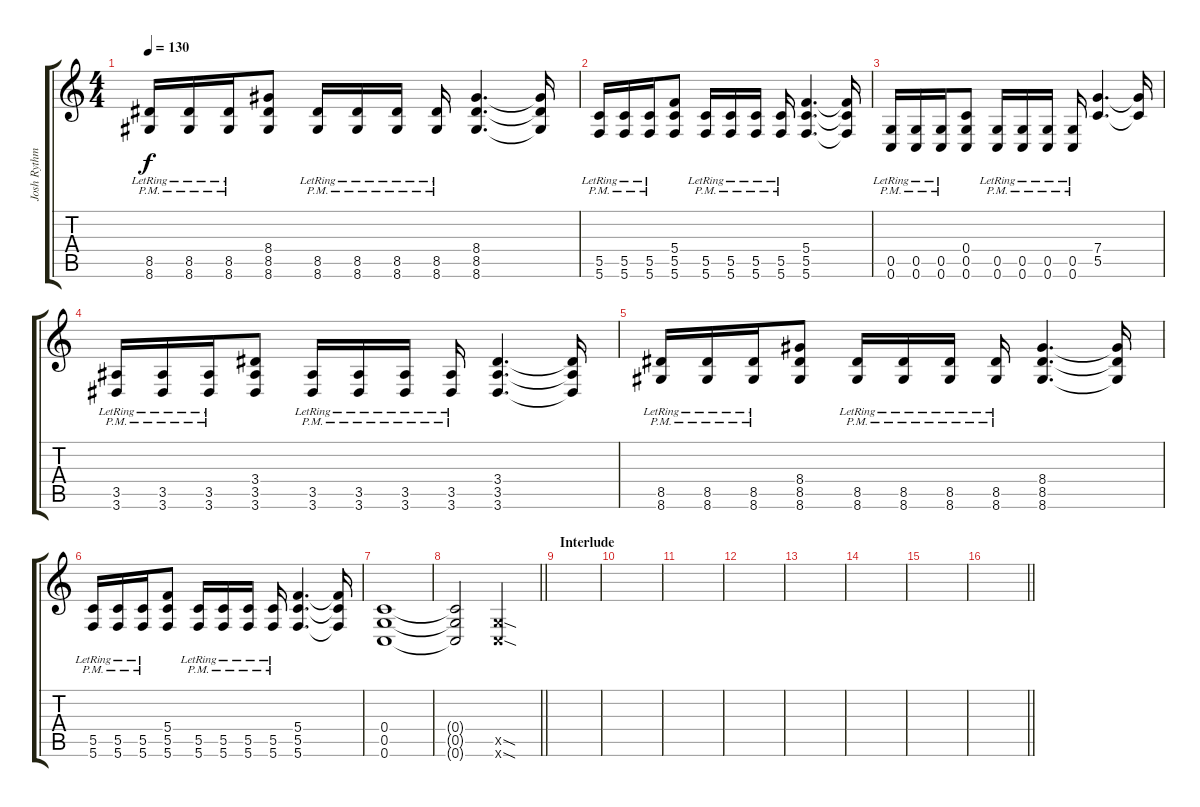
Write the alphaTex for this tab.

\track ("Josh Rythm" "Josh Rythm") {instrument distortionguitar}
\staff {score tabs}
\tuning (D4 A3 F3 C3 G2 C2) {hide}
\ts (4 4)
\tempo 130
\clef g2
\ks c
(8.5{pm lr} 8.6{pm lr}).16{dy f} (8.5{pm lr} 8.6{pm lr}).16 (8.5{pm lr} 8.6{pm lr}).16 (8.4 8.5 8.6).8 (8.5{pm lr} 8.6{pm lr}).16 (8.5{pm lr} 8.6{pm lr}).16 (8.5{pm lr} 8.6{pm lr}).16 (8.5{pm lr} 8.6{pm lr}).16 (8.4 8.5 8.6).4{d} (8.4{t} 8.5{t} 8.6{t}).16 |
(5.5{pm lr} 5.6{pm lr}).16 (5.5{pm lr} 5.6{pm lr}).16 (5.5{pm lr} 5.6{pm lr}).16 (5.4 5.5 5.6).8 (5.5{pm lr} 5.6{pm lr}).16 (5.5{pm lr} 5.6{pm lr}).16 (5.5{pm lr} 5.6{pm lr}).16 (5.5{pm lr} 5.6{pm lr}).16 (5.4 5.5 5.6).4{d} (5.4{t} 5.5{t} 5.6{t}).16 |
(0.5{pm lr} 0.6{pm lr}).16 (0.5{pm lr} 0.6{pm lr}).16 (0.5{pm lr} 0.6{pm lr}).16 (0.4 0.5 0.6).8 (0.5{pm lr} 0.6{pm lr}).16 (0.5{pm lr} 0.6{pm lr}).16 (0.5{pm lr} 0.6{pm lr}).16 (0.5{pm lr} 0.6{pm lr}).16 (7.4 5.5).4{d} (7.4{t} 5.5{t}).16 |
(3.5{pm lr} 3.6{pm lr}).16 (3.5{pm lr} 3.6{pm lr}).16 (3.5{pm lr} 3.6{pm lr}).16 (3.4 3.5 3.6).8 (3.5{pm lr} 3.6{pm lr}).16 (3.5{pm lr} 3.6{pm lr}).16 (3.5{pm lr} 3.6{pm lr}).16 (3.5{pm lr} 3.6{pm lr}).16 (3.4 3.5 3.6).4{d} (3.4{t} 3.5{t} 3.6{t}).16 |
(8.5{pm lr} 8.6{pm lr}).16 (8.5{pm lr} 8.6{pm lr}).16 (8.5{pm lr} 8.6{pm lr}).16 (8.4 8.5 8.6).8 (8.5{pm lr} 8.6{pm lr}).16 (8.5{pm lr} 8.6{pm lr}).16 (8.5{pm lr} 8.6{pm lr}).16 (8.5{pm lr} 8.6{pm lr}).16 (8.4 8.5 8.6).4{d} (8.4{t} 8.5{t} 8.6{t}).16 |
(5.5{pm lr} 5.6{pm lr}).16 (5.5{pm lr} 5.6{pm lr}).16 (5.5{pm lr} 5.6{pm lr}).16 (5.4 5.5 5.6).8 (5.5{pm lr} 5.6{pm lr}).16 (5.5{pm lr} 5.6{pm lr}).16 (5.5{pm lr} 5.6{pm lr}).16 (5.5{pm lr} 5.6{pm lr}).16 (5.4 5.5 5.6).4{d} (5.4{t} 5.5{t} 5.6{t}).16 |
(0.4 0.5 0.6).1 |
\barLineRight lightlight
(0.4{t} 0.5{t} 0.6{t}).2 (0.5{sod x} 0.6{sod x}).2 |
\section ("" "Interlude")
|
|
|
|
|
|
|
\barLineRight lightlight
